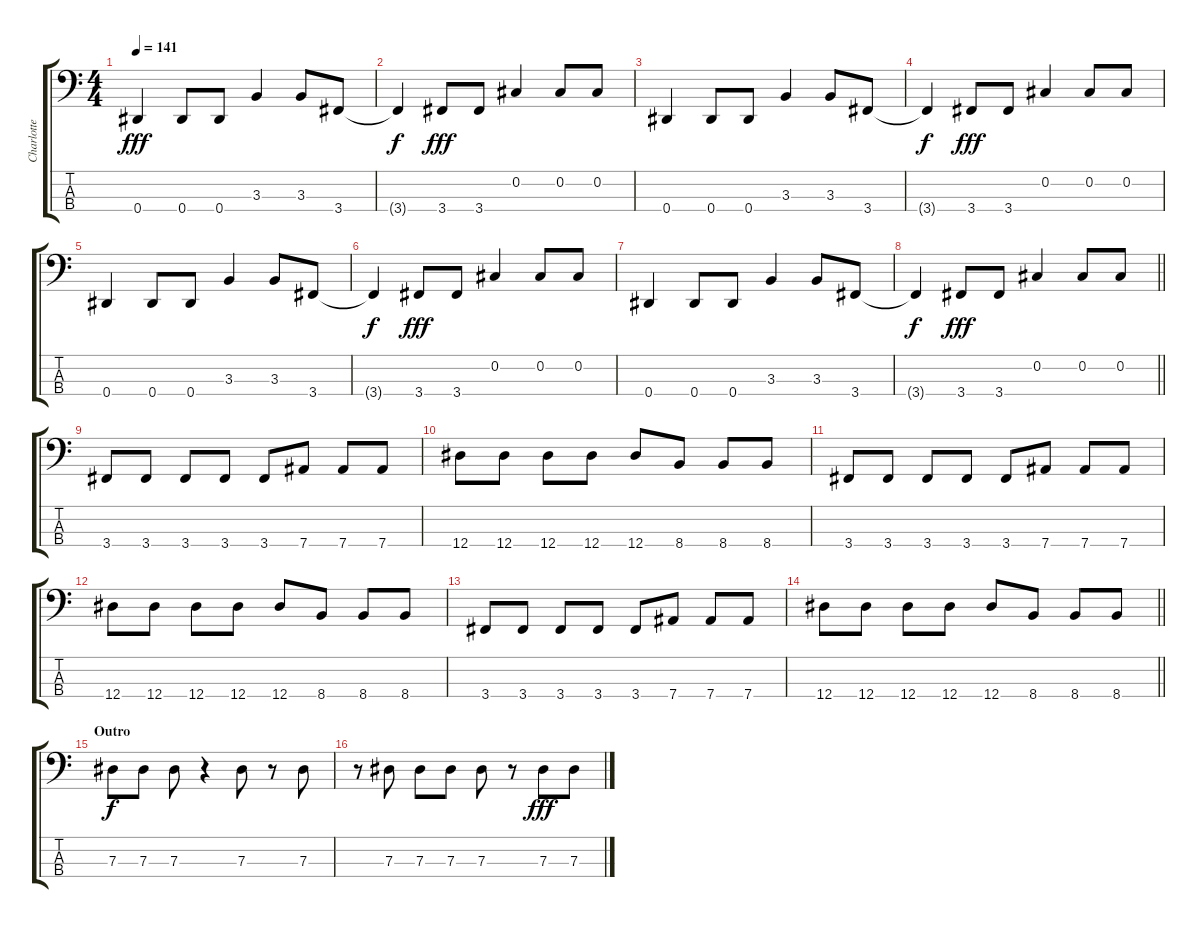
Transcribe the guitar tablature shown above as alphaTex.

\track ("Charlotte Cooper" "Charlotte ") {instrument electricbassfinger}
\staff {score tabs}
\tuning (Gb2 Db2 Ab1 Eb1) {hide}
\ts (4 4)
\tempo 141
\clef f4
\ks c
0.4.4{dy fff} 0.4.8 0.4.8 3.3.4 3.3.8 3.4.8 |
3.4{t}.4{dy f} 3.4.8{dy fff} 3.4.8 0.2.4 0.2.8 0.2.8 |
0.4.4 0.4.8 0.4.8 3.3.4 3.3.8 3.4.8 |
3.4{t}.4{dy f} 3.4.8{dy fff} 3.4.8 0.2.4 0.2.8 0.2.8 |
0.4.4 0.4.8 0.4.8 3.3.4 3.3.8 3.4.8 |
3.4{t}.4{dy f} 3.4.8{dy fff} 3.4.8 0.2.4 0.2.8 0.2.8 |
0.4.4 0.4.8 0.4.8 3.3.4 3.3.8 3.4.8 |
\barLineRight lightlight
3.4{t}.4{dy f} 3.4.8{dy fff} 3.4.8 0.2.4 0.2.8 0.2.8 |
3.4.8 3.4.8 3.4.8 3.4.8 3.4.8 7.4.8 7.4.8 7.4.8 |
12.4.8 12.4.8 12.4.8 12.4.8 12.4.8 8.4.8 8.4.8 8.4.8 |
3.4.8 3.4.8 3.4.8 3.4.8 3.4.8 7.4.8 7.4.8 7.4.8 |
12.4.8 12.4.8 12.4.8 12.4.8 12.4.8 8.4.8 8.4.8 8.4.8 |
3.4.8 3.4.8 3.4.8 3.4.8 3.4.8 7.4.8 7.4.8 7.4.8 |
\barLineRight lightlight
12.4.8 12.4.8 12.4.8 12.4.8 12.4.8 8.4.8 8.4.8 8.4.8 |
\section ("" "Outro")
7.3.8{dy f} 7.3.8 7.3.8 r.4 7.3.8 r.8 7.3.8 |
r.8 7.3.8 7.3.8 7.3.8 7.3.8 r.8 7.3.8{dy fff} 7.3.8
